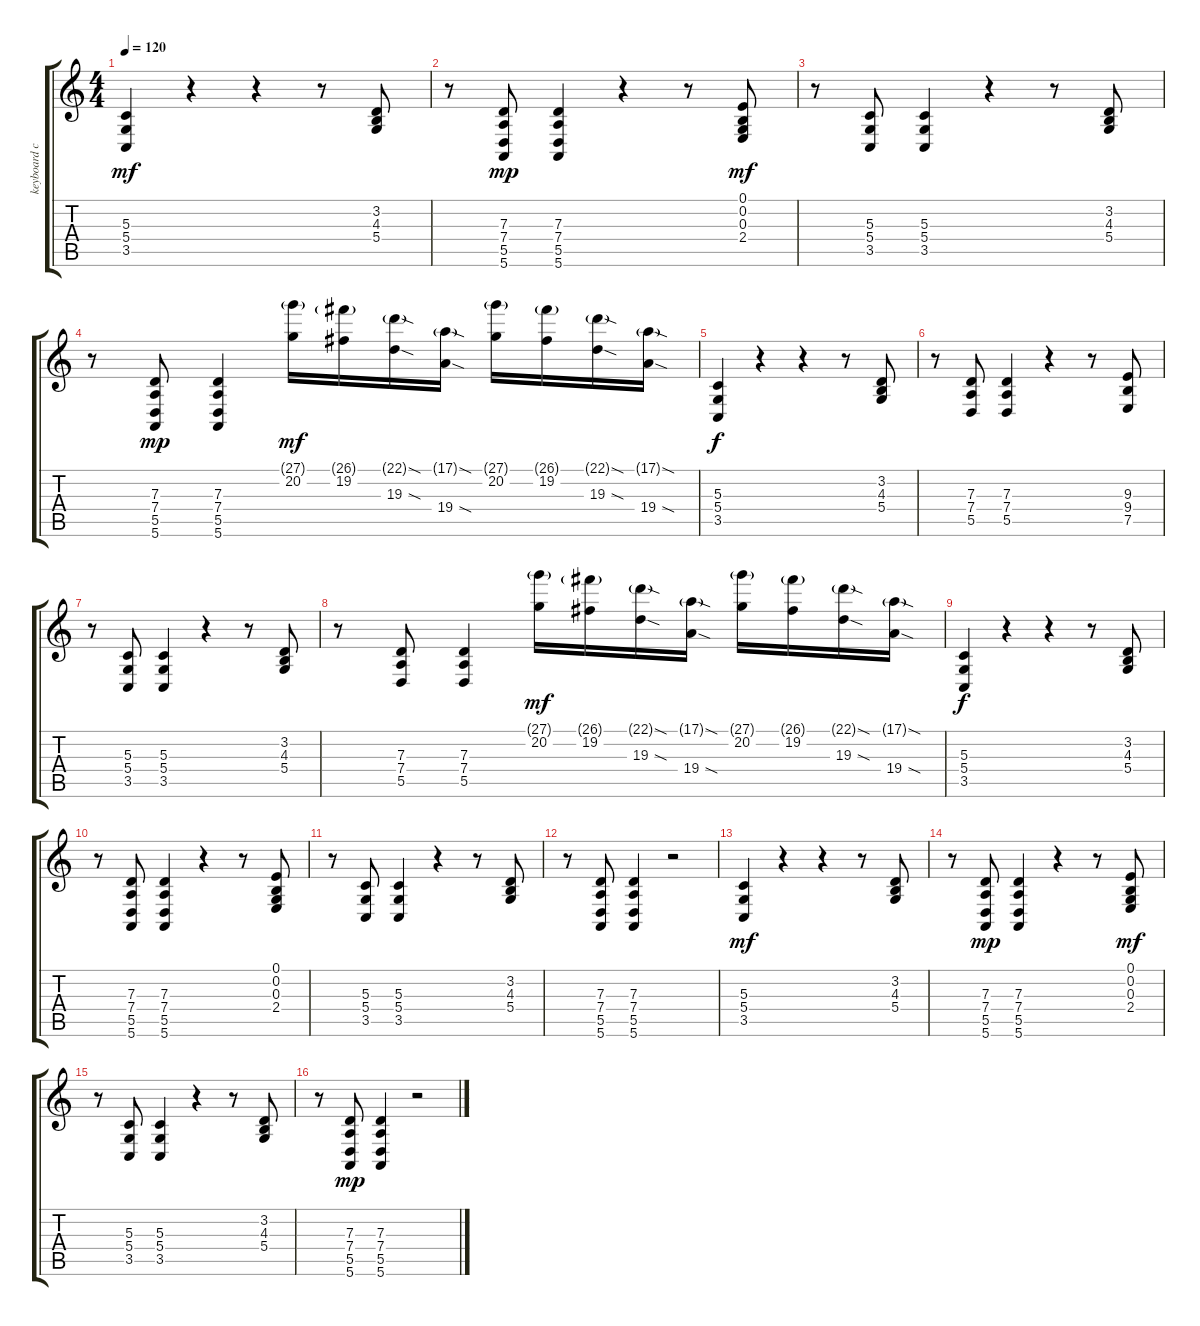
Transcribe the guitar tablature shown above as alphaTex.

\track ("keyboard chords" "keyboard c") {instrument stringensemble1}
\staff {score tabs}
\tuning (E4 B3 G3 D3 A2 E2) {hide}
\ts (4 4)
\tempo 120
\clef g2
\ks c
(5.3 5.4 3.5).4{dy mf} r.4 r.4 r.8 (3.2 4.3 5.4).8 |
r.8 (7.3 7.4 5.5 5.6).8{dy mp} (7.3 7.4 5.5 5.6).4 r.4 r.8 (0.1 0.2 0.3 2.4).8{dy mf} |
r.8 (5.3 5.4 3.5).8 (5.3 5.4 3.5).4 r.4 r.8 (3.2 4.3 5.4).8 |
r.8 (7.3 7.4 5.5 5.6).8{dy mp} (7.3 7.4 5.5 5.6).4 (27.1{g} 20.2).16{dy mf} (26.1{g} 19.2).16 (22.1{sod g} 19.3{sod}).16 (17.1{sod g} 19.4{sod}).16 (27.1{g} 20.2).16 (26.1{g} 19.2).16 (22.1{sod g} 19.3{sod}).16 (17.1{sod g} 19.4{sod}).16 |
(5.3 5.4 3.5).4{dy f} r.4 r.4 r.8 (3.2 4.3 5.4).8 |
r.8 (7.3 7.4 5.5).8 (7.3 7.4 5.5).4 r.4 r.8 (9.3 9.4 7.5).8 |
r.8 (5.3 5.4 3.5).8 (5.3 5.4 3.5).4 r.4 r.8 (3.2 4.3 5.4).8 |
r.8 (7.3 7.4 5.5).8 (7.3 7.4 5.5).4 (27.1{g} 20.2).16{dy mf} (26.1{g} 19.2).16 (22.1{sod g} 19.3{sod}).16 (17.1{sod g} 19.4{sod}).16 (27.1{g} 20.2).16 (26.1{g} 19.2).16 (22.1{sod g} 19.3{sod}).16 (17.1{sod g} 19.4{sod}).16 |
(5.3 5.4 3.5).4{dy f} r.4 r.4 r.8 (3.2 4.3 5.4).8 |
r.8 (7.3 7.4 5.5 5.6).8 (7.3 7.4 5.5 5.6).4 r.4 r.8 (0.1 0.2 0.3 2.4).8 |
r.8 (5.3 5.4 3.5).8 (5.3 5.4 3.5).4 r.4 r.8 (3.2 4.3 5.4).8 |
r.8 (7.3 7.4 5.5 5.6).8 (7.3 7.4 5.5 5.6).4 r.2 |
(5.3 5.4 3.5).4{dy mf} r.4 r.4 r.8 (3.2 4.3 5.4).8 |
r.8 (7.3 7.4 5.5 5.6).8{dy mp} (7.3 7.4 5.5 5.6).4 r.4 r.8 (0.1 0.2 0.3 2.4).8{dy mf} |
r.8 (5.3 5.4 3.5).8 (5.3 5.4 3.5).4 r.4 r.8 (3.2 4.3 5.4).8 |
r.8 (7.3 7.4 5.5 5.6).8{dy mp} (7.3 7.4 5.5 5.6).4 r.2
